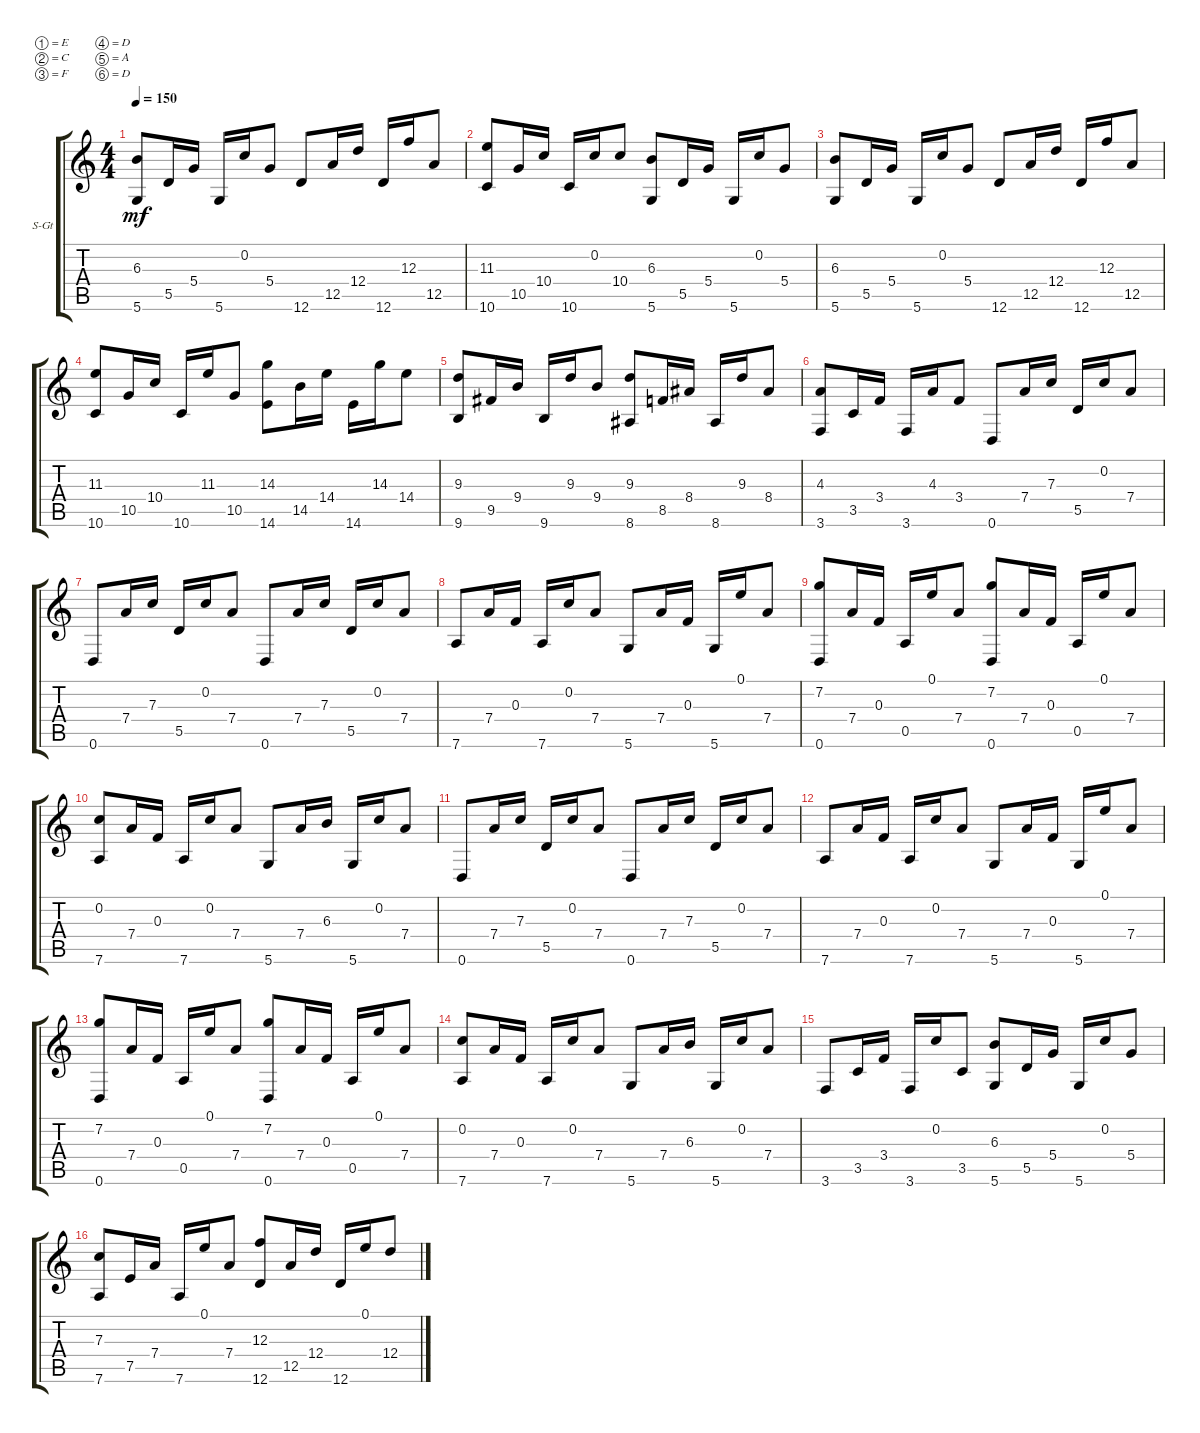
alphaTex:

\bracketExtendMode groupsimilarinstruments
\firstSystemTrackNameOrientation horizontal
\otherSystemsTrackNameOrientation horizontal
\track ("Piste 1" "S-Gt") {instrument acousticguitarsteel}
\staff {score tabs}
\tuning (E4 C4 F3 D3 A2 D2)
\ts (4 4)
\tempo 150
\clef g2
\ks c
(6.3 5.6).8{dy mf} 5.5.16 5.4.16 5.6.16 0.2.16 5.4.8 12.6.8 12.5.16 12.4.16 12.6.16 12.3.16 12.5.8 |
(11.3 10.6).8 10.5.16 10.4.16 10.6.16 0.2.16 10.4.8 (6.3 5.6).8 5.5.16 5.4.16 5.6.16 0.2.16 5.4.8 |
(6.3 5.6).8 5.5.16 5.4.16 5.6.16 0.2.16 5.4.8 12.6.8 12.5.16 12.4.16 12.6.16 12.3.16 12.5.8 |
(11.3 10.6).8 10.5.16 10.4.16 10.6.16 11.3.16 10.5.8 (14.3 14.6).8 14.5.16 14.4.16 14.6.16 14.3.16 14.4.8 |
(9.3 9.6).8 9.5.16 9.4.16 9.6.16 9.3.16 9.4.8 (9.3 8.6).8 8.5.16 8.4.16 8.6.16 9.3.16 8.4.8 |
(4.3 3.6).8 3.5.16 3.4.16 3.6.16 4.3.16 3.4.8 0.6.8 7.4.16 7.3.16 5.5.16 0.2.16 7.4.8 |
0.6.8 7.4.16 7.3.16 5.5.16 0.2.16 7.4.8 0.6.8 7.4.16 7.3.16 5.5.16 0.2.16 7.4.8 |
7.6.8 7.4.16 0.3.16 7.6.16 0.2.16 7.4.8 5.6.8 7.4.16 0.3.16 5.6.16 0.1.16 7.4.8 |
(7.2 0.6).8 7.4.16 0.3.16 0.5.16 0.1.16 7.4.8 (7.2 0.6).8 7.4.16 0.3.16 0.5.16 0.1.16 7.4.8 |
(0.2 7.6).8 7.4.16 0.3.16 7.6.16 0.2.16 7.4.8 5.6.8 7.4.16 6.3.16 5.6.16 0.2.16 7.4.8 |
0.6.8 7.4.16 7.3.16 5.5.16 0.2.16 7.4.8 0.6.8 7.4.16 7.3.16 5.5.16 0.2.16 7.4.8 |
7.6.8 7.4.16 0.3.16 7.6.16 0.2.16 7.4.8 5.6.8 7.4.16 0.3.16 5.6.16 0.1.16 7.4.8 |
(7.2 0.6).8 7.4.16 0.3.16 0.5.16 0.1.16 7.4.8 (7.2 0.6).8 7.4.16 0.3.16 0.5.16 0.1.16 7.4.8 |
(0.2 7.6).8 7.4.16 0.3.16 7.6.16 0.2.16 7.4.8 5.6.8 7.4.16 6.3.16 5.6.16 0.2.16 7.4.8 |
3.6.8 3.5.16 3.4.16 3.6.16 0.2.16 3.5.8 (6.3 5.6).8 5.5.16 5.4.16 5.6.16 0.2.16 5.4.8 |
(7.3 7.6).8 7.5.16 7.4.16 7.6.16 0.1.16 7.4.8 (12.3 12.6).8 12.5.16 12.4.16 12.6.16 0.1.16 12.4.8
